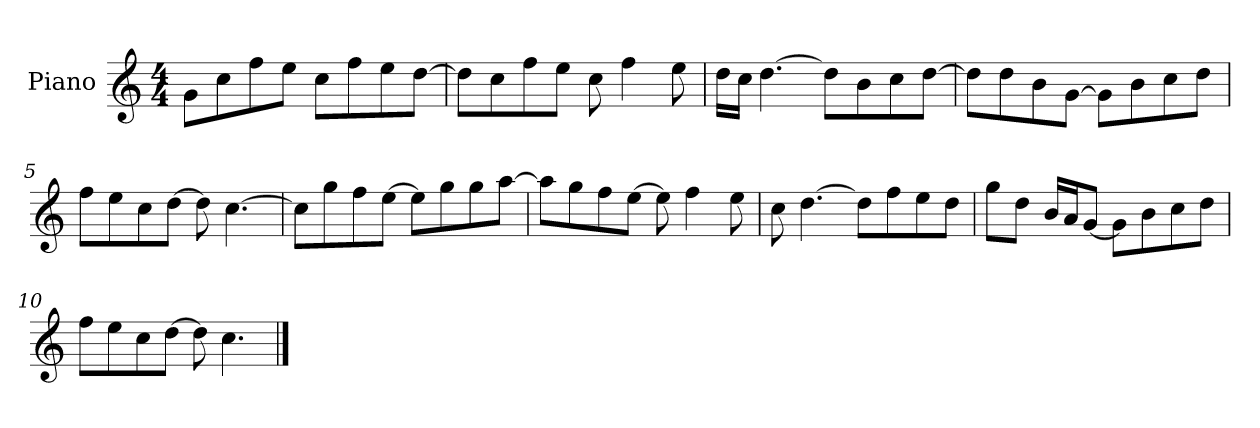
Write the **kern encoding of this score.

**kern
*part1
*staff1
*I"Piano
*I'P-no
*clefG2
*k[]
*M4/4
*MM90
=1
8g\L
8cc\
8ff\
8ee\J
8cc\L
8ff\
8ee\
[8dd\J
=2
8dd\L]
8cc\
8ff\
8ee\J
8cc\
4ff\
8ee\
=3
16dd\LL
16cc\JJ
[4.dd\
8dd\L]
8b\
8cc\
[8dd\J
=4
8dd\L]
8dd\
8b\
[8g\J
8g\L]
8b\
8cc\
8dd\J
=5
8ff\L
8ee\
8cc\
[8dd\J
8dd\]
[4.cc\
!!LO:LB:g=z
=6
8cc\L]
8gg\
8ff\
[8ee\J
8ee\L]
8gg\
8gg\
[8aa\J
=7
8aa\L]
8gg\
8ff\
[8ee\J
8ee\]
4ff\
8ee\
=8
8cc\
[4.dd\
8dd\L]
8ff\
8ee\
8dd\J
=9
8gg\L
8dd\J
16b/LL
16a/J
[8g/J
8g\L]
8b\
8cc\
8dd\J
=10
8ff\L
8ee\
8cc\
[8dd\J
8dd\]
4.cc\
==
*-
